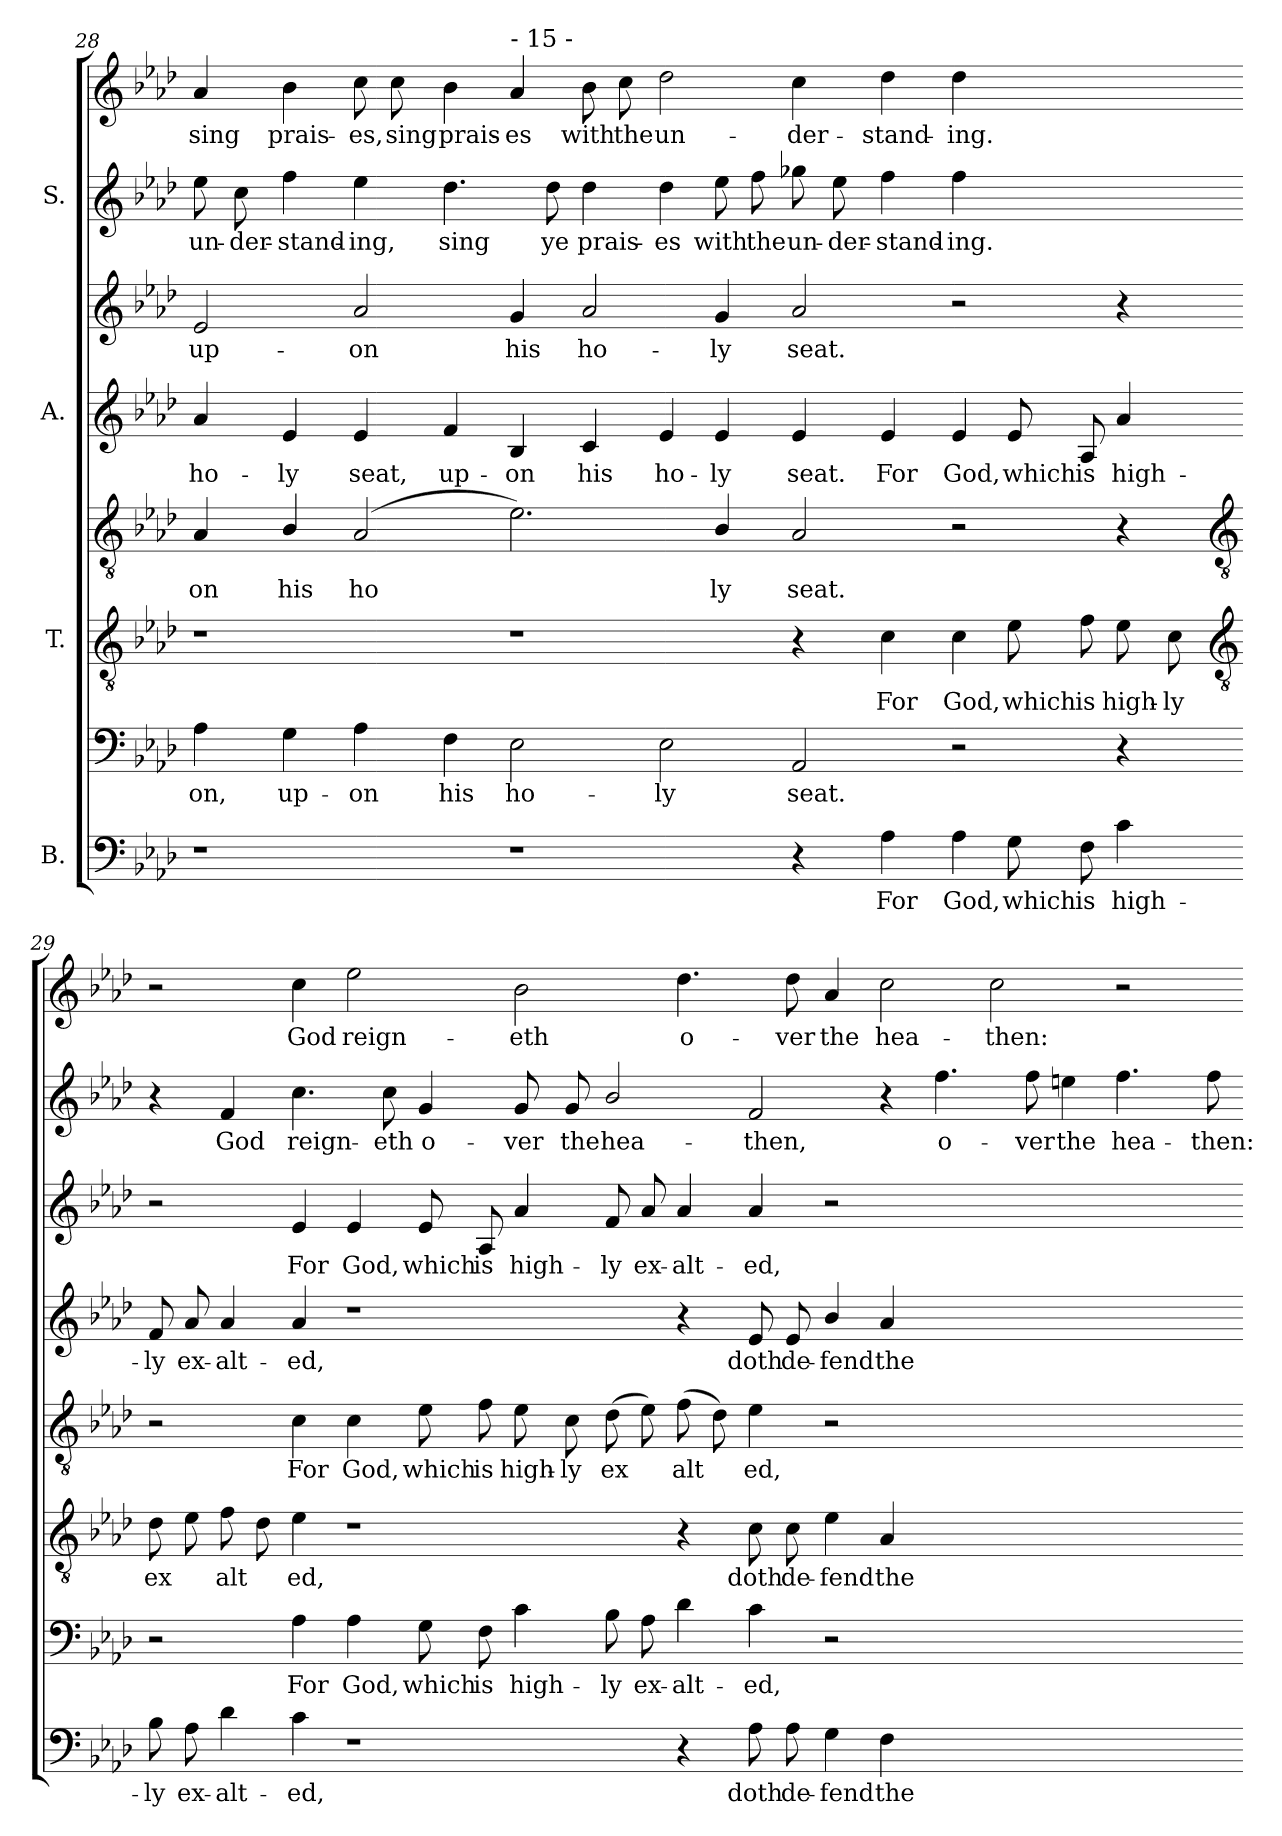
**kern	**text	**kern	**text	**kern	**text	**kern	**text	**kern	**text	**kern	**text	**kern	**text	**kern	**text
*part4	*part4	*part4	*part4	*part3	*part3	*part3	*part3	*part2	*part2	*part2	*part2	*part1	*part1	*part1	*part1
*staff8	*staff8	*staff7	*staff7	*staff6	*staff6	*staff5	*staff5	*staff4	*staff4	*staff3	*staff3	*staff2	*staff2	*staff1	*staff1
*I"B.	*	*	*	*I"T.	*	*	*	*I"A.	*	*	*	*I"S.	*	*	*
!!LO:LB:g=z
*clefF4	*	*clefF4	*	*clefGv2	*	*clefGv2	*	*clefG2	*	*clefG2	*	*clefG2	*	*clefG2	*
*k[b-e-a-d-]	*	*k[b-e-a-d-]	*	*k[b-e-a-d-]	*	*k[b-e-a-d-]	*	*k[b-e-a-d-]	*	*k[b-e-a-d-]	*	*k[b-e-a-d-]	*	*k[b-e-a-d-]	*
*A-:	*	*A-:	*	*A-:	*	*A-:	*	*A-:	*	*A-:	*	*A-:	*	*A-:	*
=28	=28	=28	=28	=28	=28	=28	=28	=28	=28	=28	=28	=28	=28	=28	=28
!	!	!	!LO:LY:b	!	!	!	!LO:LY:b	!	!LO:LY:b	!	!LO:LY:b	!	!LO:LY:b	!	!LO:LY:b
1r	.	4A-	-on,	1r	.	4A-	-on	4a-	ho-	2e-	up-	8ee-	un-	4a-	sing
!	!	!	!	!	!	!	!	!	!	!	!	!	!LO:LY:b	!	!
.	.	.	.	.	.	.	.	.	.	.	.	8cc	-der-	.	.
!	!	!	!LO:LY:b	!	!	!	!LO:LY:b	!	!LO:LY:b	!	!	!	!LO:LY:b	!	!LO:LY:b
.	.	4G	up-	.	.	4B-/	his	4e-	-ly	.	.	4ff	-stand-	4b-	prais-
!	!	!	!LO:LY:b	!	!	!	!LO:LY:b	!	!LO:LY:b	!	!LO:LY:b	!	!LO:LY:b	!	!LO:LY:b
.	.	4A-	-on	.	.	(<2A-	ho	4e-	seat,	2a-	-on	4ee-	-ing,	8cc	-es,
!	!	!	!	!	!	!	!	!	!	!	!	!	!	!	!LO:LY:b
.	.	.	.	.	.	.	.	.	.	.	.	.	.	8cc	sing
!	!	!	!LO:LY:b	!	!	!	!	!	!LO:LY:b	!	!	!	!LO:LY:b	!	!LO:LY:b
.	.	4F	his	.	.	.	.	4f	up-	.	.	4.dd-	sing	4b-	prais-
!	!	!	!	!	!	!	!	!	!	!	!	!	!	!LO:TX:a:t=- 15 -	!
!	!	!	!LO:LY:b	!	!	!	!	!	!LO:LY:b	!	!LO:LY:b	!	!	!	!LO:LY:b
1r	.	2E-	ho-	1r	.	2.e-)	.	4B-	-on	4g	his	.	.	4a-	-es
!	!	!	!	!	!	!	!	!	!	!	!	!	!LO:LY:b	!	!
.	.	.	.	.	.	.	.	.	.	.	.	8dd-	ye	.	.
!	!	!	!	!	!	!	!	!	!LO:LY:b	!	!LO:LY:b	!	!LO:LY:b	!	!LO:LY:b
.	.	.	.	.	.	.	.	4c	his	2a-	ho-	4dd-	prais-	8b-	with
!	!	!	!	!	!	!	!	!	!	!	!	!	!	!	!LO:LY:b
.	.	.	.	.	.	.	.	.	.	.	.	.	.	8cc	the
!	!	!	!LO:LY:b	!	!	!	!	!	!LO:LY:b	!	!	!	!LO:LY:b	!	!LO:LY:b
.	.	2E-	-ly	.	.	.	.	4e-	ho-	.	.	4dd-	-es	2dd-	un-
!	!	!	!	!	!	!	!LO:LY:b	!	!LO:LY:b	!	!LO:LY:b	!	!LO:LY:b	!	!
.	.	.	.	.	.	4B-/	ly	4e-	-ly	4g	-ly	8ee-	with	.	.
!	!	!	!	!	!	!	!	!	!	!	!	!	!LO:LY:b	!	!
.	.	.	.	.	.	.	.	.	.	.	.	8ff	the	.	.
!	!	!	!LO:LY:b	!	!	!	!LO:LY:b	!	!LO:LY:b	!	!LO:LY:b	!	!LO:LY:b	!	!LO:LY:b
4r	.	2AA-	seat.	4r	.	2A-	seat.	4e-	seat.	2a-	seat.	8gg-X	un-	4cc	-der-
!	!	!	!	!	!	!	!	!	!	!	!	!	!LO:LY:b	!	!
.	.	.	.	.	.	.	.	.	.	.	.	8ee-	-der-	.	.
!	!LO:LY:b	!	!	!	!LO:LY:b	!	!	!	!LO:LY:b	!	!	!	!LO:LY:b	!	!LO:LY:b
4A-	For	.	.	4c	For	.	.	4e-	For	.	.	4ff	-stand-	4dd-	-stand-
!	!LO:LY:b	!	!	!	!LO:LY:b	!	!	!	!LO:LY:b	!	!	!	!LO:LY:b	!	!LO:LY:b
4A-	God,	2r	.	4c	God,	2r	.	4e-	God,	2r	.	4ff	-ing.	4dd-	-ing.
!	!LO:LY:b	!	!	!	!LO:LY:b	!	!	!	!LO:LY:b	!	!	!	!	!	!
8G	which	.	.	8e-	which	.	.	8e-	which	.	.	2ryy	.	2ryy	.
!	!LO:LY:b	!	!	!	!LO:LY:b	!	!	!	!LO:LY:b	!	!	!	!	!	!
8F	is	.	.	8f	is	.	.	8A-	is	.	.	.	.	.	.
!	!LO:LY:b	!	!	!	!LO:LY:b	!	!	!	!LO:LY:b	!	!	!	!	!	!
4c	high-	4r	.	8e-	high-	4r	.	4a-	high-	4r	.	.	.	.	.
!	!	!	!	!	!LO:LY:b	!	!	!	!	!	!	!	!	!	!
.	.	.	.	8c	-ly	.	.	.	.	.	.	.	.	.	.
!!LO:LB:g=z
=29-	=29-	=29-	=29-	=29-	=29-	=29-	=29-	=29-	=29-	=29-	=29-	=29-	=29-	=29-	=29-
*	*	*	*	*clefGv2	*	*clefGv2	*	*	*	*	*	*	*	*	*
!	!LO:LY:b	!	!	!	!LO:LY:b	!	!	!	!LO:LY:b	!	!	!	!	!	!
8B-	-ly	2r	.	8d-	ex	2r	.	8f	-ly	2r	.	4r	.	2r	.
!	!LO:LY:b	!	!	!	!	!	!	!	!LO:LY:b	!	!	!	!	!	!
8A-	ex-	.	.	8e-	.	.	.	8a-	ex-	.	.	.	.	.	.
!	!LO:LY:b	!	!	!	!LO:LY:b	!	!	!	!LO:LY:b	!	!	!	!LO:LY:b	!	!
4d-	-alt-	.	.	8f	alt	.	.	4a-	-alt-	.	.	4f	God	.	.
.	.	.	.	8d-	.	.	.	.	.	.	.	.	.	.	.
!	!LO:LY:b	!	!LO:LY:b	!	!LO:LY:b	!	!LO:LY:b	!	!LO:LY:b	!	!LO:LY:b	!	!LO:LY:b	!	!LO:LY:b
4c	-ed,	4A-	-For	4e-	ed,	4c	For	4a-	-ed,	4e-	-For	4.cc	reign-	4cc	God
!	!	!	!LO:LY:b	!	!	!	!LO:LY:b	!	!	!	!LO:LY:b	!	!	!	!LO:LY:b
1r	.	4A-	God,	1r	.	4c	God,	1r	.	4e-	God,	.	.	2ee-	reign-
!	!	!	!	!	!	!	!	!	!	!	!	!	!LO:LY:b	!	!
.	.	.	.	.	.	.	.	.	.	.	.	8cc	-eth	.	.
!	!	!	!LO:LY:b	!	!	!	!LO:LY:b	!	!	!	!LO:LY:b	!	!LO:LY:b	!	!
.	.	8G	which	.	.	8e-	which	.	.	8e-	which	4g	o-	.	.
!	!	!	!LO:LY:b	!	!	!	!LO:LY:b	!	!	!	!LO:LY:b	!	!	!	!
.	.	8F	is	.	.	8f	is	.	.	8A-	is	.	.	.	.
!	!	!	!LO:LY:b	!	!	!	!LO:LY:b	!	!	!	!LO:LY:b	!	!LO:LY:b	!	!LO:LY:b
.	.	4c	high-	.	.	8e-	high-	.	.	4a-	high-	8g	-ver	2b-	-eth
!	!	!	!	!	!	!	!LO:LY:b	!	!	!	!	!	!LO:LY:b	!	!
.	.	.	.	.	.	8c	-ly	.	.	.	.	8g	the	.	.
!	!	!	!LO:LY:b	!	!	!	!LO:LY:b	!	!	!	!LO:LY:b	!	!LO:LY:b	!	!
.	.	8B-	-ly	.	.	(>8d-	ex	.	.	8f	-ly	2b-/	hea-	.	.
!	!	!	!LO:LY:b	!	!	!	!	!	!	!	!LO:LY:b	!	!	!	!
.	.	8A-	ex-	.	.	8e-)	.	.	.	8a-	ex-	.	.	.	.
!	!	!	!LO:LY:b	!	!	!	!LO:LY:b	!	!	!	!LO:LY:b	!	!	!	!LO:LY:b
4r	.	4d-	-alt-	4r	.	(>8f	alt	4r	.	4a-	-alt-	.	.	4.dd-	o-
.	.	.	.	.	.	8d-)	.	.	.	.	.	.	.	.	.
!	!LO:LY:b	!	!LO:LY:b	!	!LO:LY:b	!	!LO:LY:b	!	!LO:LY:b	!	!LO:LY:b	!	!LO:LY:b	!	!
8A-	doth	4c	-ed,	8c	doth	4e-	ed,	8e-	doth	4a-	-ed,	2f	-then,	.	.
!	!LO:LY:b	!	!	!	!LO:LY:b	!	!	!	!LO:LY:b	!	!	!	!	!	!LO:LY:b
8A-	de-	.	.	8c	de-	.	.	8e-	de-	.	.	.	.	8dd-	-ver
!	!LO:LY:b	!	!	!	!LO:LY:b	!	!	!	!LO:LY:b	!	!	!	!	!	!LO:LY:b
4G	-fend	2r	.	4e-	-fend	2r	.	4b-/	-fend	2r	.	.	.	4a-	the
!	!LO:LY:b	!	!	!	!LO:LY:b	!	!	!	!LO:LY:b	!	!	!	!	!	!LO:LY:b
4F	the	.	.	4A-	the	.	.	4a-	the	.	.	4r	.	2cc	hea-
!	!	!	!	!	!	!	!	!	!	!	!	!	!LO:LY:b	!	!
1ryy	.	1ryy	.	1ryy	.	1ryy	.	1ryy	.	1ryy	.	4.ff	o-	.	.
!	!	!	!	!	!	!	!	!	!	!	!	!	!	!	!LO:LY:b
.	.	.	.	.	.	.	.	.	.	.	.	.	.	2cc	-then:
!	!	!	!	!	!	!	!	!	!	!	!	!	!LO:LY:b	!	!
.	.	.	.	.	.	.	.	.	.	.	.	8ff	-ver	.	.
!	!	!	!	!	!	!	!	!	!	!	!	!	!LO:LY:b	!	!
.	.	.	.	.	.	.	.	.	.	.	.	4een	the	.	.
!	!	!	!	!	!	!	!	!	!	!	!	!	!LO:LY:b	!	!
.	.	.	.	.	.	.	.	.	.	.	.	4.ff	hea-	2r	.
4ryy	.	4ryy	.	4ryy	.	4ryy	.	4ryy	.	4ryy	.	.	.	.	.
!	!	!	!	!	!	!	!	!	!	!	!	!	!LO:LY:b	!	!
.	.	.	.	.	.	.	.	.	.	.	.	8ff	-then:	.	.
=-	=-	=-	=-	=-	=-	=-	=-	=-	=-	=-	=-	=-	=-	=-	=-
*-	*-	*-	*-	*-	*-	*-	*-	*-	*-	*-	*-	*-	*-	*-	*-
